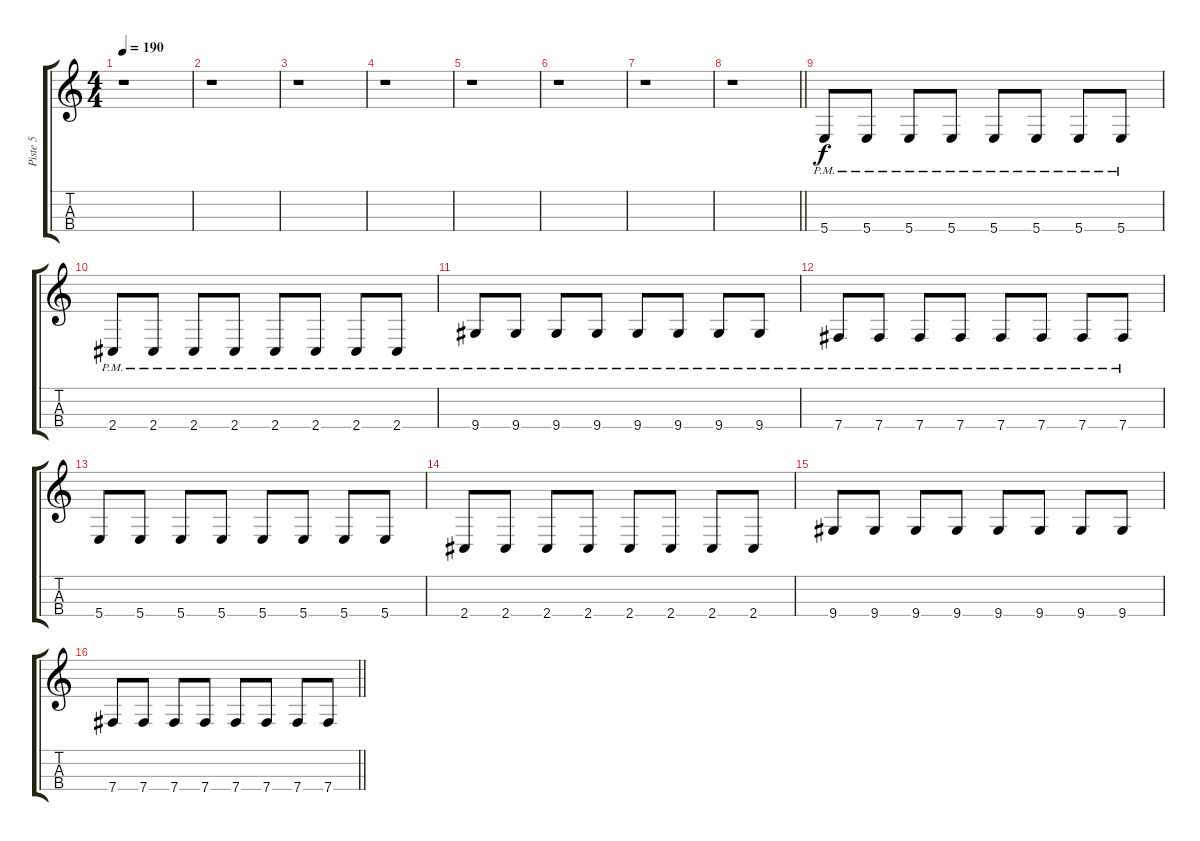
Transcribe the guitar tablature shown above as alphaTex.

\track ("Piste 5" "Piste 5") {instrument electricbasspick}
\staff {score tabs}
\tuning (E3 B2 Gb2 B1) {hide}
\ts (4 4)
\tempo 190
\clef g2
\ks c
r.1{dy f} |
r.1 |
r.1 |
r.1 |
r.1 |
r.1 |
r.1 |
\barLineRight lightlight
r.1 |
5.4{pm}.8 5.4{pm}.8 5.4{pm}.8 5.4{pm}.8 5.4{pm}.8 5.4{pm}.8 5.4{pm}.8 5.4{pm}.8 |
2.4{pm}.8 2.4{pm}.8 2.4{pm}.8 2.4{pm}.8 2.4{pm}.8 2.4{pm}.8 2.4{pm}.8 2.4{pm}.8 |
9.4{pm}.8 9.4{pm}.8 9.4{pm}.8 9.4{pm}.8 9.4{pm}.8 9.4{pm}.8 9.4{pm}.8 9.4{pm}.8 |
7.4{pm}.8 7.4{pm}.8 7.4{pm}.8 7.4{pm}.8 7.4{pm}.8 7.4{pm}.8 7.4{pm}.8 7.4{pm}.8 |
5.4.8 5.4.8 5.4.8 5.4.8 5.4.8 5.4.8 5.4.8 5.4.8 |
2.4.8 2.4.8 2.4.8 2.4.8 2.4.8 2.4.8 2.4.8 2.4.8 |
9.4.8 9.4.8 9.4.8 9.4.8 9.4.8 9.4.8 9.4.8 9.4.8 |
\barLineRight lightlight
7.4.8 7.4.8 7.4.8 7.4.8 7.4.8 7.4.8 7.4.8 7.4.8
